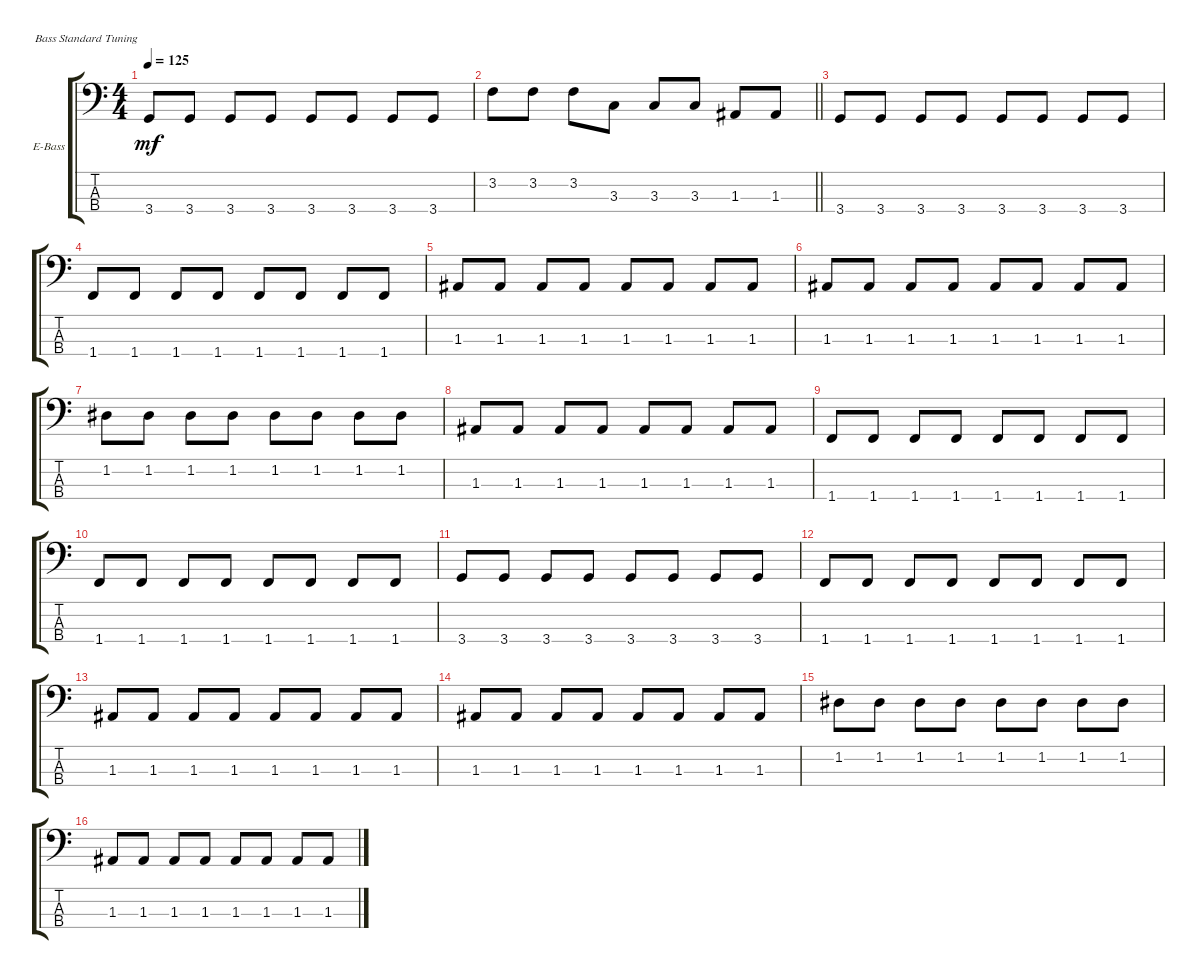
\defaultSystemsLayout 4
\bracketExtendMode groupsimilarinstruments
\firstSystemTrackNameOrientation horizontal
\otherSystemsTrackNameOrientation horizontal
\track ("Electric Bass" "E-Bass") {instrument electricbassfinger}
\staff {score tabs}
\tuning (G2 D2 A1 E1)
\ts (4 4)
\tempo 125
\clef f4
\ks c
3.4.8{dy mf} 3.4.8 3.4.8 3.4.8 3.4.8 3.4.8 3.4.8 3.4.8 |
\barLineRight lightlight
3.2.8 3.2.8 3.2.8 3.3.8 3.3.8 3.3.8 1.3.8 1.3.8 |
3.4.8 3.4.8 3.4.8 3.4.8 3.4.8 3.4.8 3.4.8 3.4.8 |
1.4.8 1.4.8 1.4.8 1.4.8 1.4.8 1.4.8 1.4.8 1.4.8 |
1.3.8 1.3.8 1.3.8 1.3.8 1.3.8 1.3.8 1.3.8 1.3.8 |
1.3.8 1.3.8 1.3.8 1.3.8 1.3.8 1.3.8 1.3.8 1.3.8 |
1.2.8 1.2.8 1.2.8 1.2.8 1.2.8 1.2.8 1.2.8 1.2.8 |
1.3.8 1.3.8 1.3.8 1.3.8 1.3.8 1.3.8 1.3.8 1.3.8 |
1.4.8 1.4.8 1.4.8 1.4.8 1.4.8 1.4.8 1.4.8 1.4.8 |
1.4.8 1.4.8 1.4.8 1.4.8 1.4.8 1.4.8 1.4.8 1.4.8 |
3.4.8 3.4.8 3.4.8 3.4.8 3.4.8 3.4.8 3.4.8 3.4.8 |
1.4.8 1.4.8 1.4.8 1.4.8 1.4.8 1.4.8 1.4.8 1.4.8 |
1.3.8 1.3.8 1.3.8 1.3.8 1.3.8 1.3.8 1.3.8 1.3.8 |
1.3.8 1.3.8 1.3.8 1.3.8 1.3.8 1.3.8 1.3.8 1.3.8 |
1.2.8 1.2.8 1.2.8 1.2.8 1.2.8 1.2.8 1.2.8 1.2.8 |
1.3.8 1.3.8 1.3.8 1.3.8 1.3.8 1.3.8 1.3.8 1.3.8
